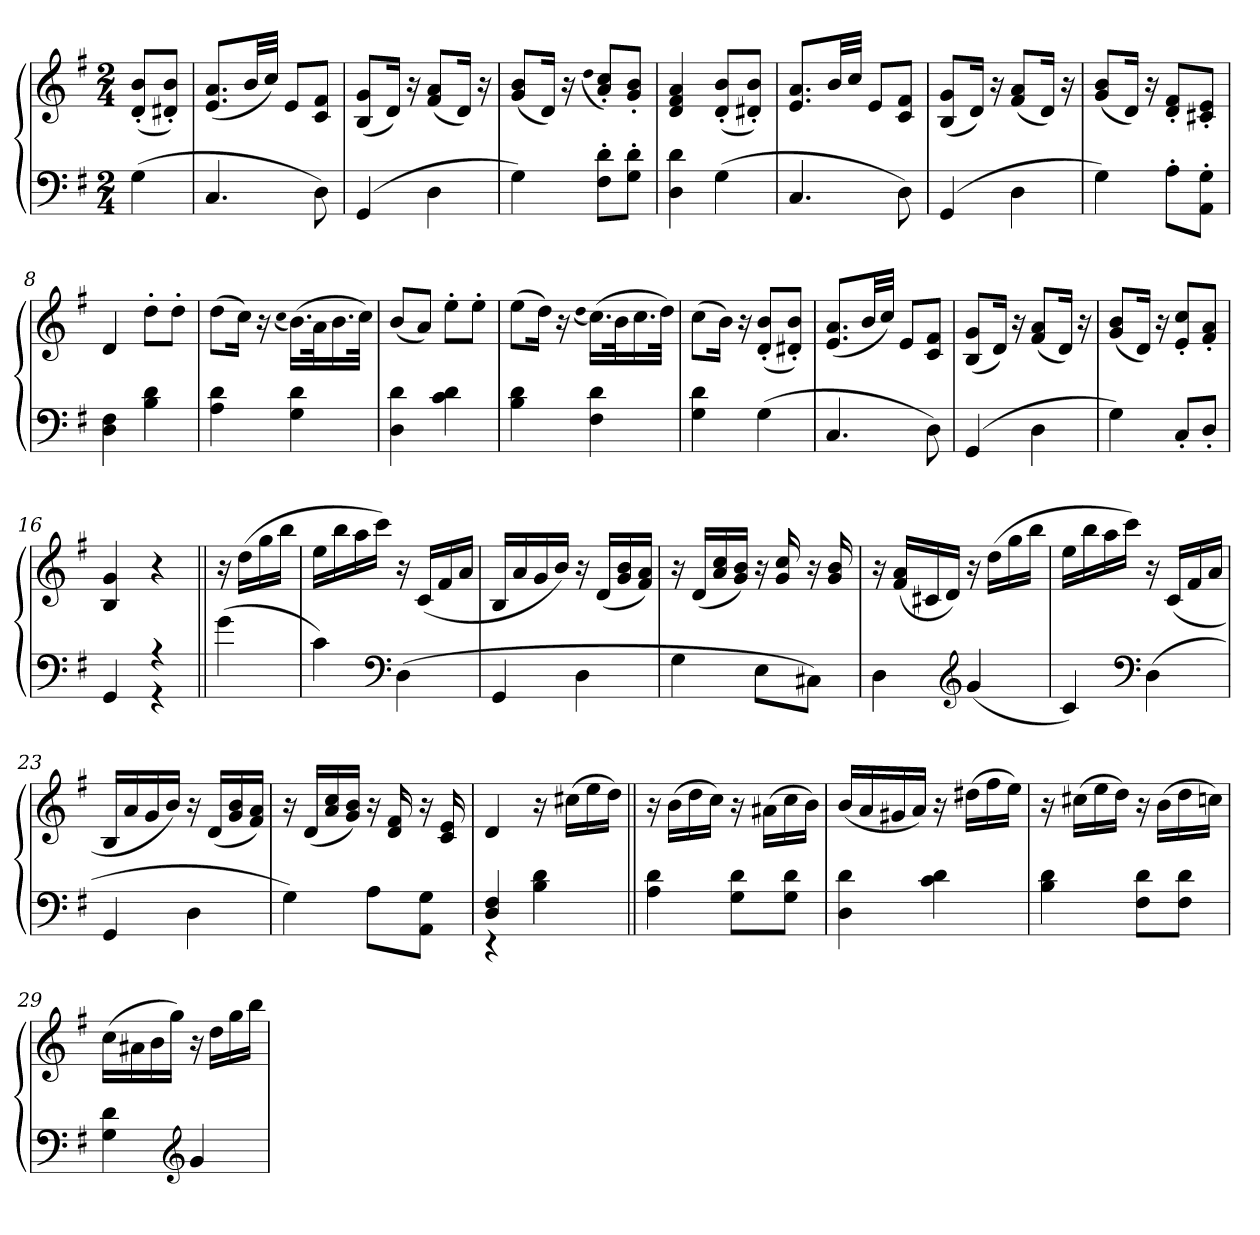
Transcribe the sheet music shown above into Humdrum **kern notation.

**kern	**kern
*part1	*part1
*staff2	*staff1
*clefF4	*clefG2
*k[f#]	*k[f#]
*M2/4	*M2/4
=	=
(4G	(8d' 8b'L
.	8d#X' 8b'J)
=1	=1
4.C	(8.e 8.aL
.	32bLL
.	32ccJJJ)
.	8eL
8D)	8c 8f#J
=2	=2
(4GG	(8B 8gL
.	16dJk)
.	16r
4D	(8f# 8aL
.	16dJk)
.	16r
=3	=3
4G)	(8g 8bL
.	16dJk)
.	16r
.	(qdd
8F#' 8d'L	8a' 8cc'L)
8G' 8d'J	8g' 8b'J
=4	=4
4D 4d	4d 4f# 4a
(4G	(8d' 8b'L
.	8d#X' 8b'J)
=5	=5
4.C	8.e 8.aL
.	32bLL
.	32ccJJJ
.	8eL
8D)	8c 8f#J
=6	=6
(4GG	(8B 8gL
.	16dJk)
.	16r
4D	(8f# 8aL
.	16dJk)
.	16r
=7	=7
4G)	(8g 8bL
.	16dJk)
.	16r
8A'L	8d' 8f#'L
8AA' 8G'J	8c#X' 8e'J
=8	=8
4D 4F#	4d
4B 4d	8dd'L
.	8dd'J
=9	=9
4A 4d	(8ddL
.	16ccJk)
.	16r
.	(qcc
4G 4d	(16.bLL)
.	32aK
.	16.b
.	32ccJJk)
=10	=10
4D 4d	(8bL
.	8aJ)
4c 4d	8ee'L
.	8ee'J
=11	=11
4B 4d	(8eeL
.	16ddJk)
.	16r
.	(qdd
4F# 4d	(16.ccLL)
.	32bK
.	16.cc
.	32ddJJk)
=12	=12
4G 4d	(8ccL
.	16bJk)
.	16r
(4G	(8d' 8b'L
.	8d#X' 8b'J)
=13	=13
4.C	(8.e 8.aL
.	32bLL
.	32ccJJJ)
.	8eL
8D)	8c 8f#J
=14	=14
(4GG	(8B 8gL
.	16dJk)
.	16r
4D	(8f# 8aL
.	16dJk)
.	16r
=15	=15
4G)	(8g 8bL
.	16dJk)
.	16r
8C'L	8e' 8cc'L
8D'J	8f#' 8a'J
=16	=16
*^	*
4GG	4ryy	4B 4g
4r	4r	4r
*v	*v	*
=17||	=17||
(4g	16r
.	(16ddLL
.	16gg
.	16bbJJ
=18	=18
4c)	16eeLL
.	16bb
.	16aa
.	16cccJJ)
*clefF4	*
(4D	16r
.	(16cLL
.	16f#
.	16aJJ
=19	=19
4GG	16BLL
.	16a
.	16g
.	16bJJ)
4D	16r
.	(16dLL
.	16g 16b
.	16f# 16aJJ)
=20	=20
4G	16r
.	(16dLL
.	16a 16cc
.	16g 16bJJ)
8EL	16r
.	16g 16cc
8C#XJ)	16r
.	16g 16b
=21	=21
4D	16r
.	(16f# 16aLL
.	16c#X
.	16dJJ)
*clefG2	*
(4g	16r
.	(16ddLL
.	16gg
.	16bbJJ
=22	=22
4c)	16eeLL
.	16bb
.	16aa
.	16cccJJ)
*clefF4	*
(4D	16r
.	(16cLL
.	16f#
.	16aJJ
=23	=23
4GG	16BLL
.	16a
.	16g
.	16bJJ)
4D	16r
.	(16dLL
.	16g 16b
.	16f# 16aJJ)
=24	=24
4G)	16r
.	(16dLL
.	16a 16cc
.	16g 16bJJ)
8AL	16r
.	16d 16f#
8AA 8GJ	16r
.	16c 16e
=25	=25
*^	*
4D 4F#	4r	4d
4B 4d	4ryy	16r
.	.	(16cc#XLL
.	.	16ee
.	.	16ddJJ)
*v	*v	*
=26||	=26||
4A 4d	16r
.	(16bLL
.	16dd
.	16ccJJ)
8G 8dL	16r
.	(16a#XLL
8G 8dJ	16cc
.	16bJJ)
=27	=27
4D 4d	(16bLL
.	16a
.	16g#X
.	16aJJ)
4c 4d	16r
.	(16dd#XLL
.	16ff#
.	16eeJJ)
=28	=28
4B 4d	16r
.	(16cc#XLL
.	16ee
.	16ddJJ)
8F# 8dL	16r
.	(16bLL
8F# 8dJ	16dd
.	16ccnJJ)
=29	=29
4G 4d	(16ccLL
.	16a#X
.	16b
.	16ggJJ)
*clefG2	*
4g	16r
.	16ddLL
.	16gg
.	16bbJJ
=	=
*-	*-
